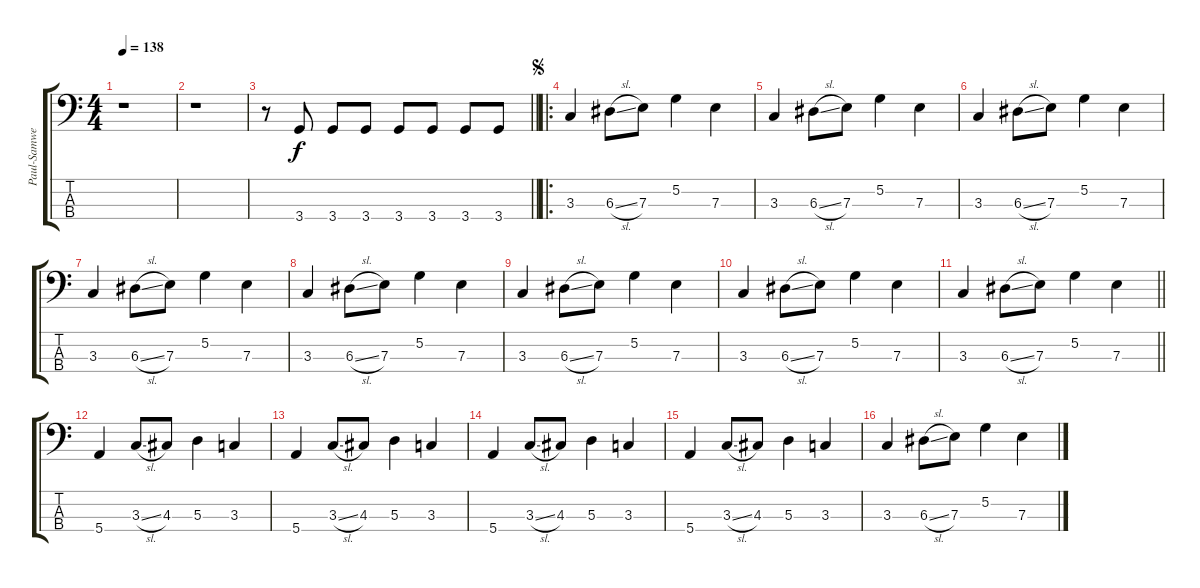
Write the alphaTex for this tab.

\track ("Paul-Samwell- Smith - Bass" "Paul-Samwe") {instrument electricbasspick}
\staff {score tabs}
\tuning (G2 D2 A1 E1) {hide}
\ts (4 4)
\tempo 138
\clef f4
\ks c
r.1{dy f instrument electricbasspick} |
r.1 |
\barLineRight lightlight
r.8 3.4.8 3.4.8 3.4.8 3.4.8 3.4.8 3.4.8 3.4.8 |
\ro
\jump segno
3.3.4 6.3{sl}.8 7.3.8 5.2.4 7.3.4 |
3.3.4 6.3{sl}.8 7.3.8 5.2.4 7.3.4 |
3.3.4 6.3{sl}.8 7.3.8 5.2.4 7.3.4 |
3.3.4 6.3{sl}.8 7.3.8 5.2.4 7.3.4 |
3.3.4 6.3{sl}.8 7.3.8 5.2.4 7.3.4 |
3.3.4 6.3{sl}.8 7.3.8 5.2.4 7.3.4 |
3.3.4 6.3{sl}.8 7.3.8 5.2.4 7.3.4 |
\barLineRight lightlight
3.3.4 6.3{sl}.8 7.3.8 5.2.4 7.3.4 |
5.4.4 3.3{sl}.8 4.3.8 5.3.4 3.3.4 |
5.4.4 3.3{sl}.8 4.3.8 5.3.4 3.3.4 |
5.4.4 3.3{sl}.8 4.3.8 5.3.4 3.3.4 |
5.4.4 3.3{sl}.8 4.3.8 5.3.4 3.3.4 |
3.3.4 6.3{sl}.8 7.3.8 5.2.4 7.3.4
